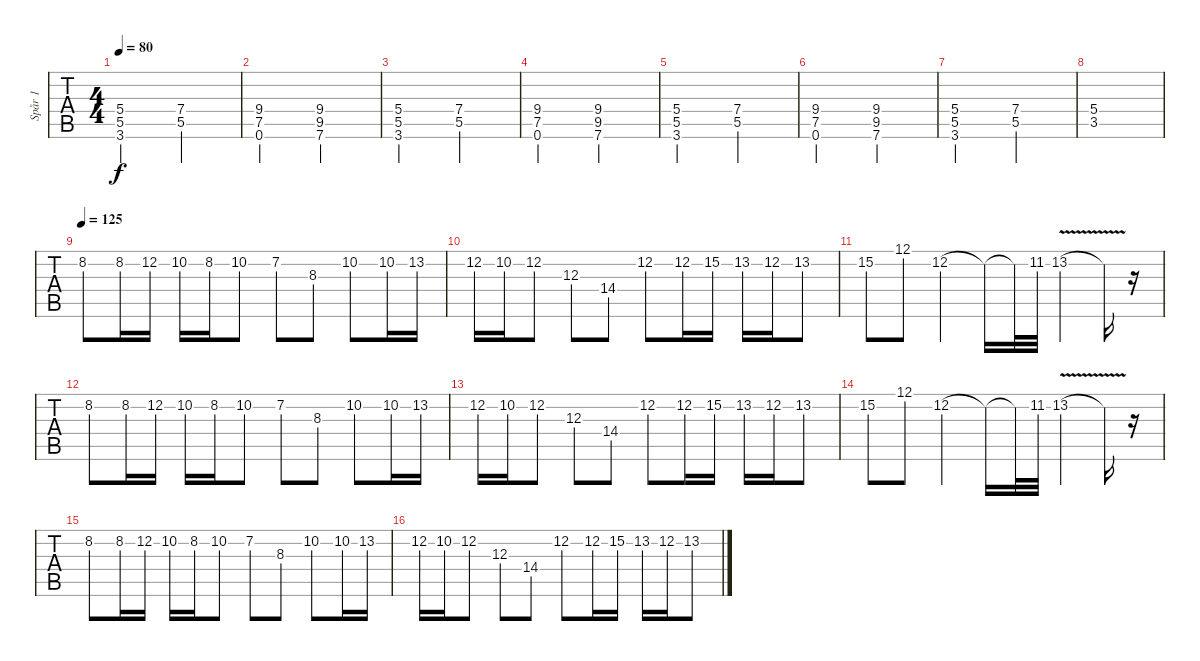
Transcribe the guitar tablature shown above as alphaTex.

\track ("Spår 1" "Spår 1") {instrument distortionguitar}
\staff {tabs}
\tuning (E4 B3 G3 D3 A2 E2) {hide}
\ts (4 4)
\tempo 80
\clef g2
\ks c
(5.4 5.5 3.6).2{dy f} (7.4 5.5).2 |
(9.4 7.5 0.6).2{volume 9} (9.4 9.5 7.6).2 |
(5.4 5.5 3.6).2 (7.4 5.5).2 |
(9.4 7.5 0.6).2{volume 9} (9.4 9.5 7.6).2 |
(5.4 5.5 3.6).2 (7.4 5.5).2 |
(9.4 7.5 0.6).2{volume 9} (9.4 9.5 7.6).2 |
(5.4 5.5 3.6).2 (7.4 5.5).2 |
(5.4 3.5).1 |
\tempo 125
8.2.8 8.2.16 12.2.16 10.2.16 8.2.16 10.2.8 7.2.8 8.3.8 10.2.8 10.2.16 13.2.16 |
12.2.16 10.2.16 12.2.8 12.3.8 14.4.8 12.2.8 12.2.16 15.2.16 13.2.16 12.2.16 13.2.8 |
15.2.8 12.1.8 12.2.4 12.2{t}.16 12.2{t}.32 11.2.32 13.2{v}.4 13.2{t}.16 r.16 |
8.2.8 8.2.16 12.2.16 10.2.16 8.2.16 10.2.8 7.2.8 8.3.8 10.2.8 10.2.16 13.2.16 |
12.2.16 10.2.16 12.2.8 12.3.8 14.4.8 12.2.8 12.2.16 15.2.16 13.2.16 12.2.16 13.2.8 |
15.2.8 12.1.8 12.2.4 12.2{t}.16 12.2{t}.32 11.2.32 13.2{v}.4 13.2{t}.16 r.16 |
8.2.8 8.2.16 12.2.16 10.2.16 8.2.16 10.2.8 7.2.8 8.3.8 10.2.8 10.2.16 13.2.16 |
12.2.16 10.2.16 12.2.8 12.3.8 14.4.8 12.2.8 12.2.16 15.2.16 13.2.16 12.2.16 13.2.8
